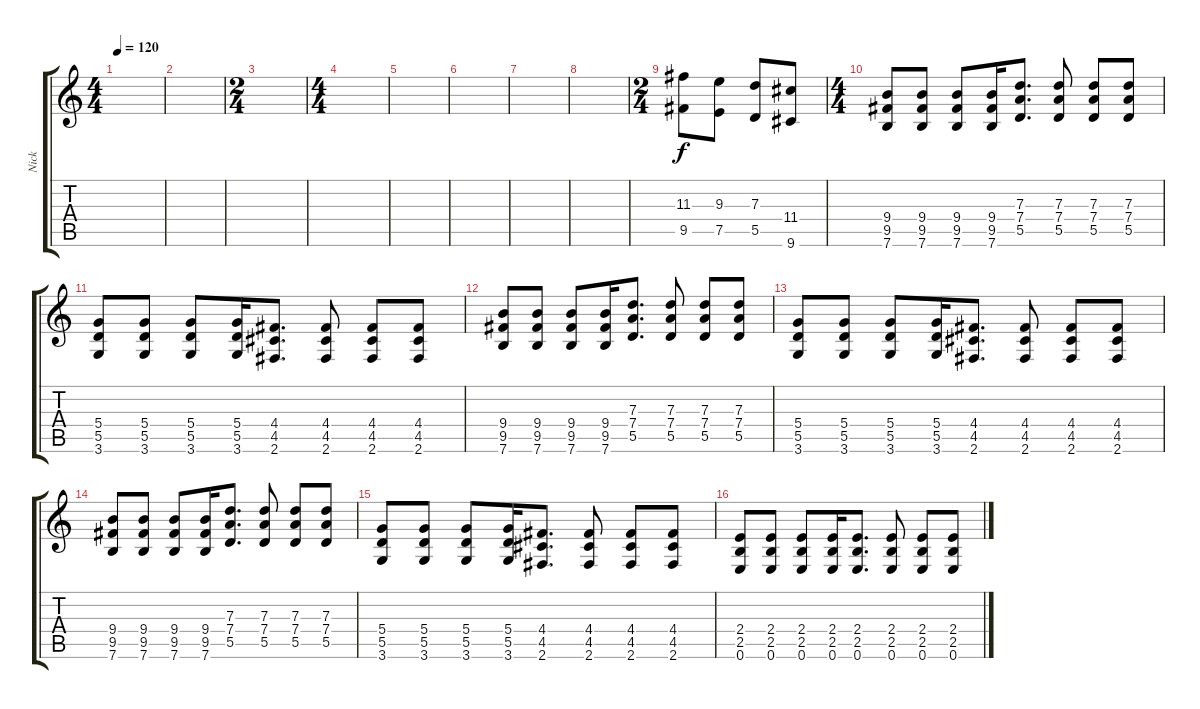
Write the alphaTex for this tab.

\track ("Nick" "Nick") {instrument distortionguitar}
\staff {score tabs}
\tuning (E4 B3 G3 D3 A2 E2) {hide}
\ts (4 4)
\tempo 120
\clef g2
\ks c
|
|
\ts (2 4)
|
\ts (4 4)
|
|
|
|
|
\ts (2 4)
(11.3 9.5).8 (9.3 7.5).8 (7.3 5.5).8 (11.4 9.6).8 |
\ts (4 4)
(9.4 9.5 7.6).8 (9.4 9.5 7.6).8 (9.4 9.5 7.6).8 (9.4 9.5 7.6).16 (7.3 7.4 5.5).8{d} (7.3 7.4 5.5).8 (7.3 7.4 5.5).8 (7.3 7.4 5.5).8 |
(5.4 5.5 3.6).8 (5.4 5.5 3.6).8 (5.4 5.5 3.6).8 (5.4 5.5 3.6).16 (4.4 4.5 2.6).8{d} (4.4 4.5 2.6).8 (4.4 4.5 2.6).8 (4.4 4.5 2.6).8 |
(9.4 9.5 7.6).8 (9.4 9.5 7.6).8 (9.4 9.5 7.6).8 (9.4 9.5 7.6).16 (7.3 7.4 5.5).8{d} (7.3 7.4 5.5).8 (7.3 7.4 5.5).8 (7.3 7.4 5.5).8 |
(5.4 5.5 3.6).8 (5.4 5.5 3.6).8 (5.4 5.5 3.6).8 (5.4 5.5 3.6).16 (4.4 4.5 2.6).8{d} (4.4 4.5 2.6).8 (4.4 4.5 2.6).8 (4.4 4.5 2.6).8 |
(9.4 9.5 7.6).8 (9.4 9.5 7.6).8 (9.4 9.5 7.6).8 (9.4 9.5 7.6).16 (7.3 7.4 5.5).8{d} (7.3 7.4 5.5).8 (7.3 7.4 5.5).8 (7.3 7.4 5.5).8 |
(5.4 5.5 3.6).8 (5.4 5.5 3.6).8 (5.4 5.5 3.6).8 (5.4 5.5 3.6).16 (4.4 4.5 2.6).8{d} (4.4 4.5 2.6).8 (4.4 4.5 2.6).8 (4.4 4.5 2.6).8 |
(2.4 2.5 0.6).8 (2.4 2.5 0.6).8 (2.4 2.5 0.6).8 (2.4 2.5 0.6).16 (2.4 2.5 0.6).8{d} (2.4 2.5 0.6).8 (2.4 2.5 0.6).8 (2.4 2.5 0.6).8
